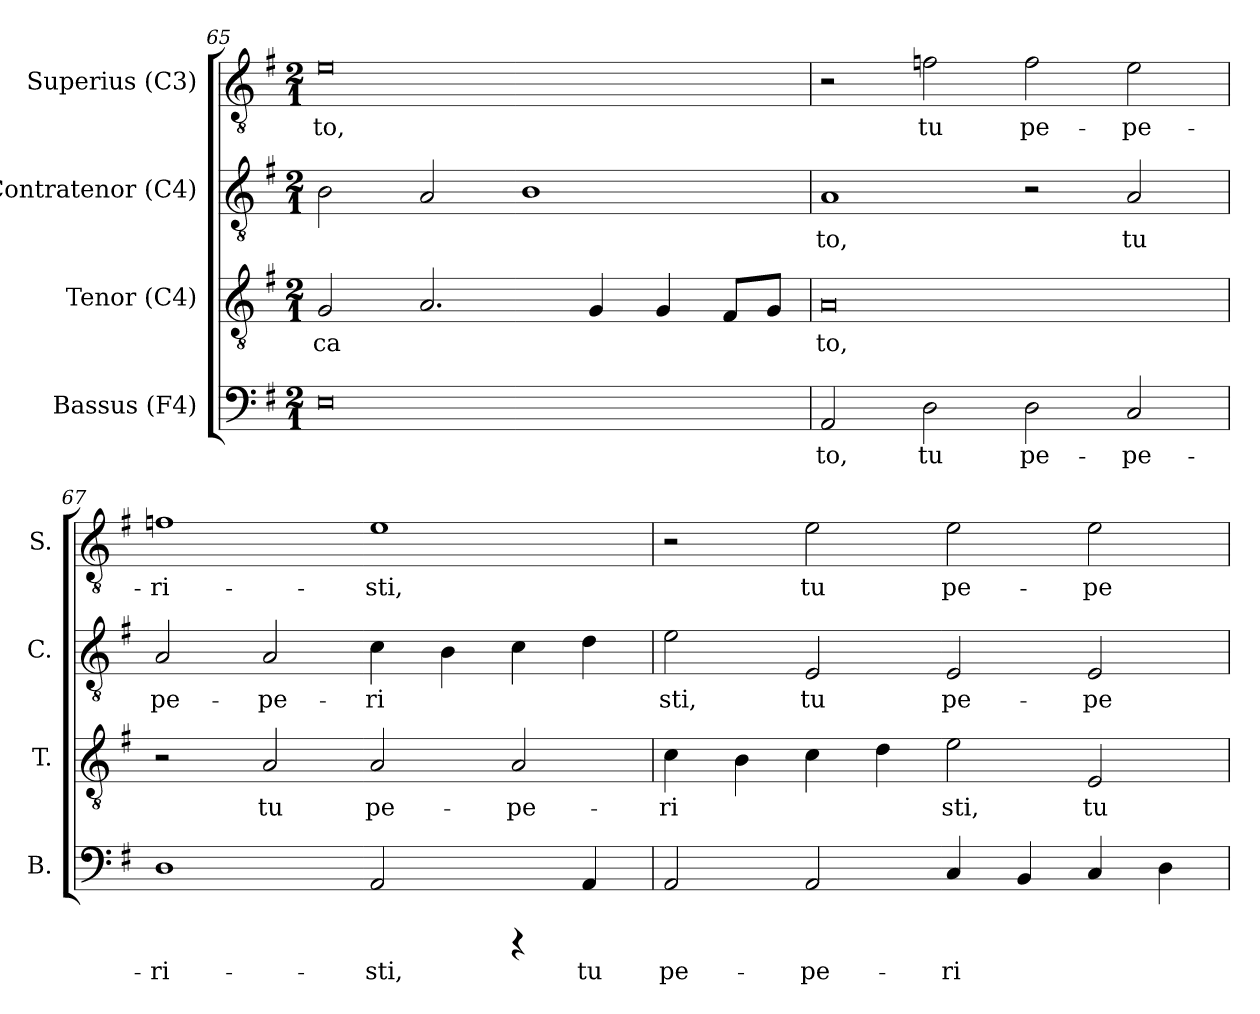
**kern	**text	**kern	**text	**kern	**text	**kern	**text
*part4	*part4	*part3	*part3	*part2	*part2	*part1	*part1
*staff4	*staff4	*staff3	*staff3	*staff2	*staff2	*staff1	*staff1
*I"Bassus (F4)	*	*I"Tenor (C4)	*	*I"Contratenor (C4)	*	*I"Superius (C3)	*
*I'B.	*	*I'T.	*	*I'C.	*	*I'S.	*
*clefF4	*	*clefGv2	*	*clefGv2	*	*clefGv2	*
*k[f#]	*	*k[f#]	*	*k[f#]	*	*k[f#]	*
*G:	*	*G:	*	*G:	*	*G:	*
*M2/1	*	*M2/1	*	*M2/1	*	*M2/1	*
=65	=65	=65	=65	=65	=65	=65	=65
!	!LO:LY:b:cj	!	!LO:LY:b:cj	!	!LO:LY:b:cj	!	!LO:LY:b:cj
0E	--	2G/	-ca-	2B\	--	0e	-to,
!	!	!	!LO:LY:b:cj	!	!LO:LY:b:cj	!	!
.	.	2.A/	--	2A/	--	.	.
!	!	!	!	!	!LO:LY:b:cj	!	!
.	.	.	.	1B	--	.	.
!	!	!	!LO:LY:b:cj	!	!	!	!
.	.	4G/	--	.	.	.	.
!	!	!	!LO:LY:b:cj	!	!	!	!
.	.	4G/	--	.	.	.	.
!	!	!	!LO:LY:b:cj	!	!	!	!
.	.	8F#/L	--	.	.	.	.
!	!	!	!LO:LY:b:cj	!	!	!	!
.	.	8G/J	--	.	.	.	.
=66	=66	=66	=66	=66	=66	=66	=66
!	!LO:LY:b:cj	!	!LO:LY:b:cj	!	!LO:LY:b:cj	!	!
2AA/	-to,	0A	-to,	1A	-to,	2r	.
!	!LO:LY:b:cj	!	!	!	!	!	!LO:LY:b:cj
2D\	tu	.	.	.	.	2fn\	tu
!	!LO:LY:b:cj	!	!	!	!	!	!LO:LY:b:cj
2D\	pe-	.	.	2r	.	2f\	pe-
!	!LO:LY:b:cj	!	!	!	!LO:LY:b:cj	!	!LO:LY:b:cj
2C/	-pe-	.	.	2A/	tu	2e\	-pe-
!!LO:PB:g=z
=67	=67	=67	=67	=67	=67	=67	=67
!	!LO:LY:b:cj	!	!	!	!LO:LY:b:cj	!	!LO:LY:b:cj
1D	-ri-	2r	.	2A/	pe-	1fn	-ri-
!	!	!	!LO:LY:b:cj	!	!LO:LY:b:cj	!	!
.	.	2A/	tu	2A/	-pe-	.	.
!	!LO:LY:b:cj	!	!LO:LY:b:cj	!	!LO:LY:b:cj	!	!LO:LY:b:cj
2AA/	-sti,	2A/	pe-	4c\	-ri-	1e	-sti,
!	!	!	!	!	!LO:LY:b:cj	!	!
.	.	.	.	4B\	--	.	.
!	!	!	!LO:LY:b:cj	!	!LO:LY:b:cj	!	!
4rCCC	.	2A/	-pe-	4c\	--	.	.
!	!LO:LY:b:cj	!	!	!	!LO:LY:b:cj	!	!
4AA/	tu	.	.	4d\	--	.	.
=68	=68	=68	=68	=68	=68	=68	=68
!	!LO:LY:b:cj	!	!LO:LY:b:cj	!	!LO:LY:b:cj	!	!
2AA/	pe-	4c\	-ri-	2e\	-sti,	2r	.
!	!	!	!LO:LY:b:cj	!	!	!	!
.	.	4B\	--	.	.	.	.
!	!LO:LY:b:cj	!	!LO:LY:b:cj	!	!LO:LY:b:cj	!	!LO:LY:b:cj
2AA/	-pe-	4c\	--	2E/	tu	2e\	tu
!	!	!	!LO:LY:b:cj	!	!	!	!
.	.	4d\	--	.	.	.	.
!	!LO:LY:b:cj	!	!LO:LY:b:cj	!	!LO:LY:b:cj	!	!LO:LY:b:cj
4C/	-ri-	2e\	-sti,	2E/	pe-	2e\	pe-
!	!LO:LY:b:cj	!	!	!	!	!	!
4BB/	--	.	.	.	.	.	.
!	!LO:LY:b:cj	!	!LO:LY:b:cj	!	!LO:LY:b:cj	!	!LO:LY:b:cj
4C/	--	2E/	tu	2E/	-pe-	2e\	-pe-
!	!LO:LY:b:cj	!	!	!	!	!	!
4D\	--	.	.	.	.	.	.
=	=	=	=	=	=	=	=
*-	*-	*-	*-	*-	*-	*-	*-
